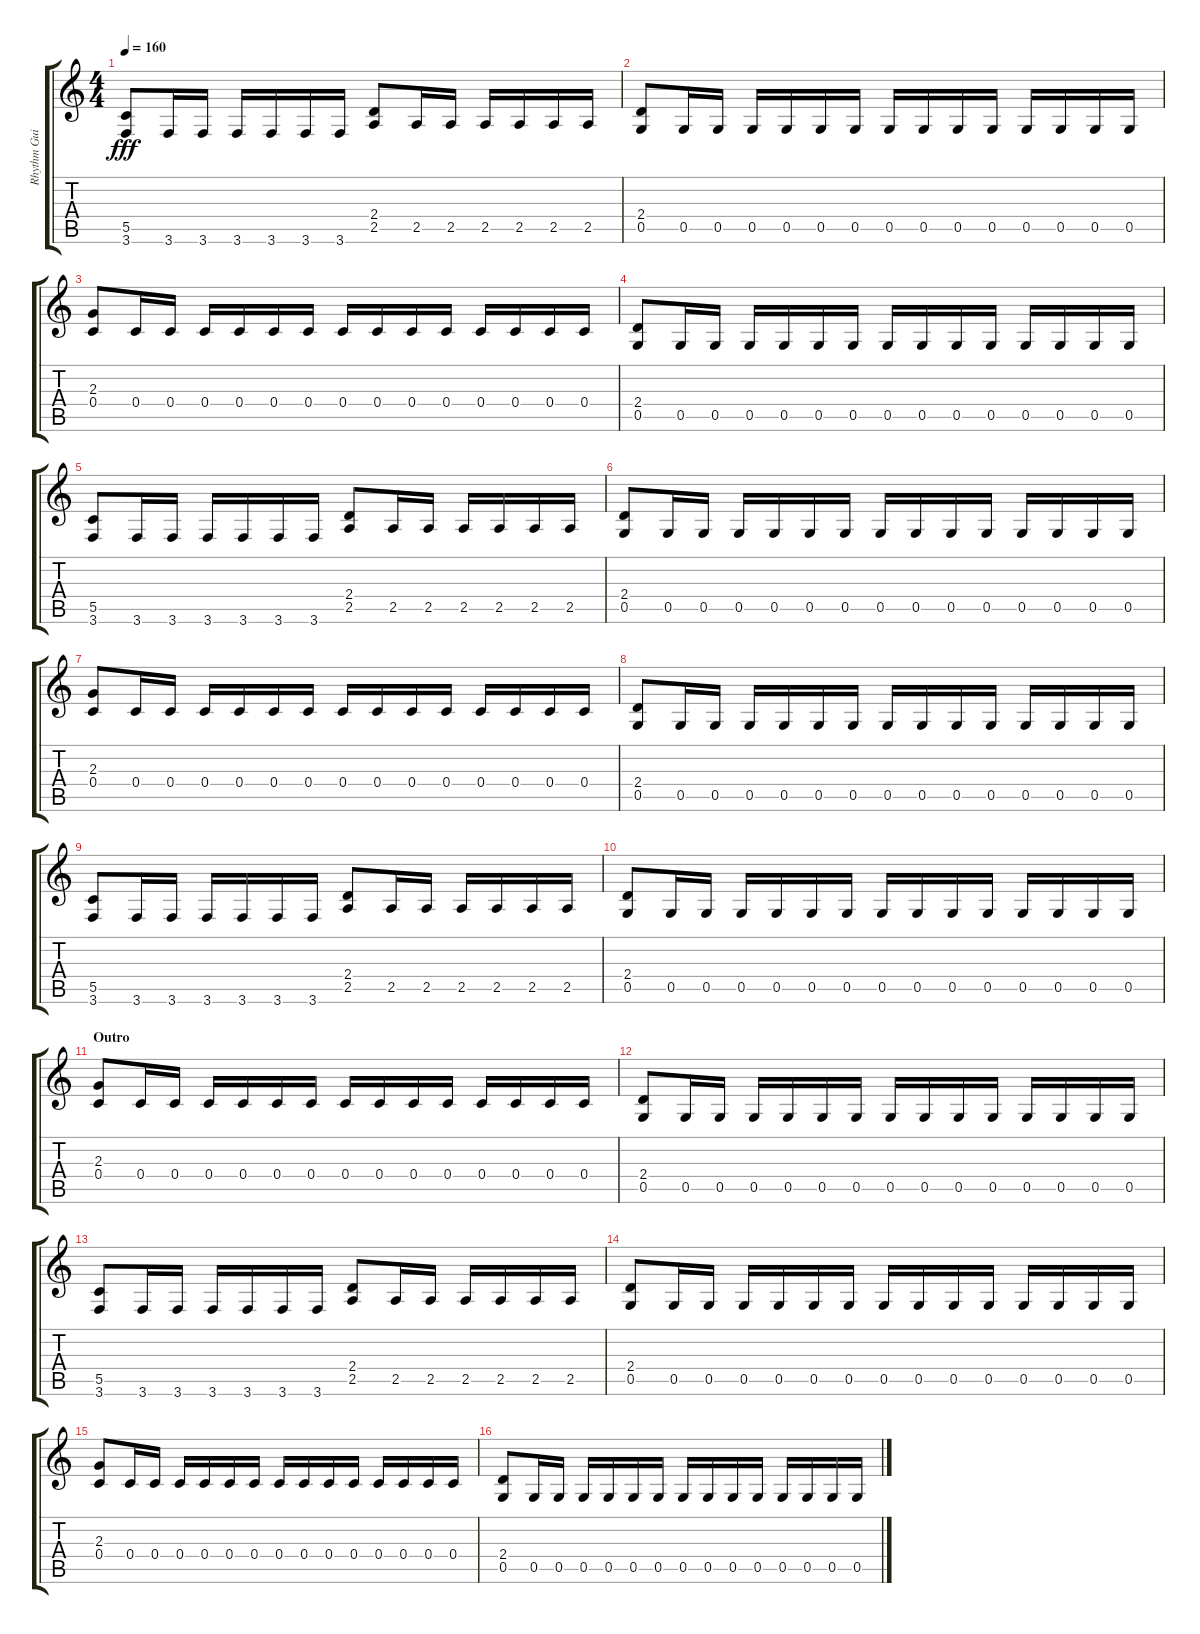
\track ("Rhythm Guitar" "Rhythm Gui") {instrument overdrivenguitar}
\staff {score tabs}
\tuning (D4 A3 F3 C3 G2 D2) {hide}
\ts (4 4)
\tempo 160
\clef g2
\ks c
(5.5 3.6).8{dy fff} 3.6.16 3.6.16 3.6.16 3.6.16 3.6.16 3.6.16 (2.4 2.5).8 2.5.16 2.5.16 2.5.16 2.5.16 2.5.16 2.5.16 |
(2.4 0.5).8 0.5.16 0.5.16 0.5.16 0.5.16 0.5.16 0.5.16 0.5.16 0.5.16 0.5.16 0.5.16 0.5.16 0.5.16 0.5.16 0.5.16 |
(2.3 0.4).8 0.4.16 0.4.16 0.4.16 0.4.16 0.4.16 0.4.16 0.4.16 0.4.16 0.4.16 0.4.16 0.4.16 0.4.16 0.4.16 0.4.16 |
(2.4 0.5).8 0.5.16 0.5.16 0.5.16 0.5.16 0.5.16 0.5.16 0.5.16 0.5.16 0.5.16 0.5.16 0.5.16 0.5.16 0.5.16 0.5.16 |
(5.5 3.6).8 3.6.16 3.6.16 3.6.16 3.6.16 3.6.16 3.6.16 (2.4 2.5).8 2.5.16 2.5.16 2.5.16 2.5.16 2.5.16 2.5.16 |
(2.4 0.5).8 0.5.16 0.5.16 0.5.16 0.5.16 0.5.16 0.5.16 0.5.16 0.5.16 0.5.16 0.5.16 0.5.16 0.5.16 0.5.16 0.5.16 |
(2.3 0.4).8 0.4.16 0.4.16 0.4.16 0.4.16 0.4.16 0.4.16 0.4.16 0.4.16 0.4.16 0.4.16 0.4.16 0.4.16 0.4.16 0.4.16 |
(2.4 0.5).8 0.5.16 0.5.16 0.5.16 0.5.16 0.5.16 0.5.16 0.5.16 0.5.16 0.5.16 0.5.16 0.5.16 0.5.16 0.5.16 0.5.16 |
(5.5 3.6).8 3.6.16 3.6.16 3.6.16 3.6.16 3.6.16 3.6.16 (2.4 2.5).8 2.5.16 2.5.16 2.5.16 2.5.16 2.5.16 2.5.16 |
(2.4 0.5).8 0.5.16 0.5.16 0.5.16 0.5.16 0.5.16 0.5.16 0.5.16 0.5.16 0.5.16 0.5.16 0.5.16 0.5.16 0.5.16 0.5.16 |
\section ("" "Outro")
(2.3 0.4).8 0.4.16 0.4.16 0.4.16 0.4.16 0.4.16 0.4.16 0.4.16 0.4.16 0.4.16 0.4.16 0.4.16 0.4.16 0.4.16 0.4.16 |
(2.4 0.5).8 0.5.16 0.5.16 0.5.16 0.5.16 0.5.16 0.5.16 0.5.16 0.5.16 0.5.16 0.5.16 0.5.16 0.5.16 0.5.16 0.5.16 |
(5.5 3.6).8 3.6.16 3.6.16 3.6.16 3.6.16 3.6.16 3.6.16 (2.4 2.5).8 2.5.16 2.5.16 2.5.16 2.5.16 2.5.16 2.5.16 |
(2.4 0.5).8 0.5.16 0.5.16 0.5.16 0.5.16 0.5.16 0.5.16 0.5.16 0.5.16 0.5.16 0.5.16 0.5.16 0.5.16 0.5.16 0.5.16 |
(2.3 0.4).8 0.4.16 0.4.16 0.4.16 0.4.16 0.4.16 0.4.16 0.4.16 0.4.16 0.4.16 0.4.16 0.4.16 0.4.16 0.4.16 0.4.16 |
(2.4 0.5).8 0.5.16 0.5.16 0.5.16 0.5.16 0.5.16 0.5.16 0.5.16 0.5.16 0.5.16 0.5.16 0.5.16 0.5.16 0.5.16 0.5.16
